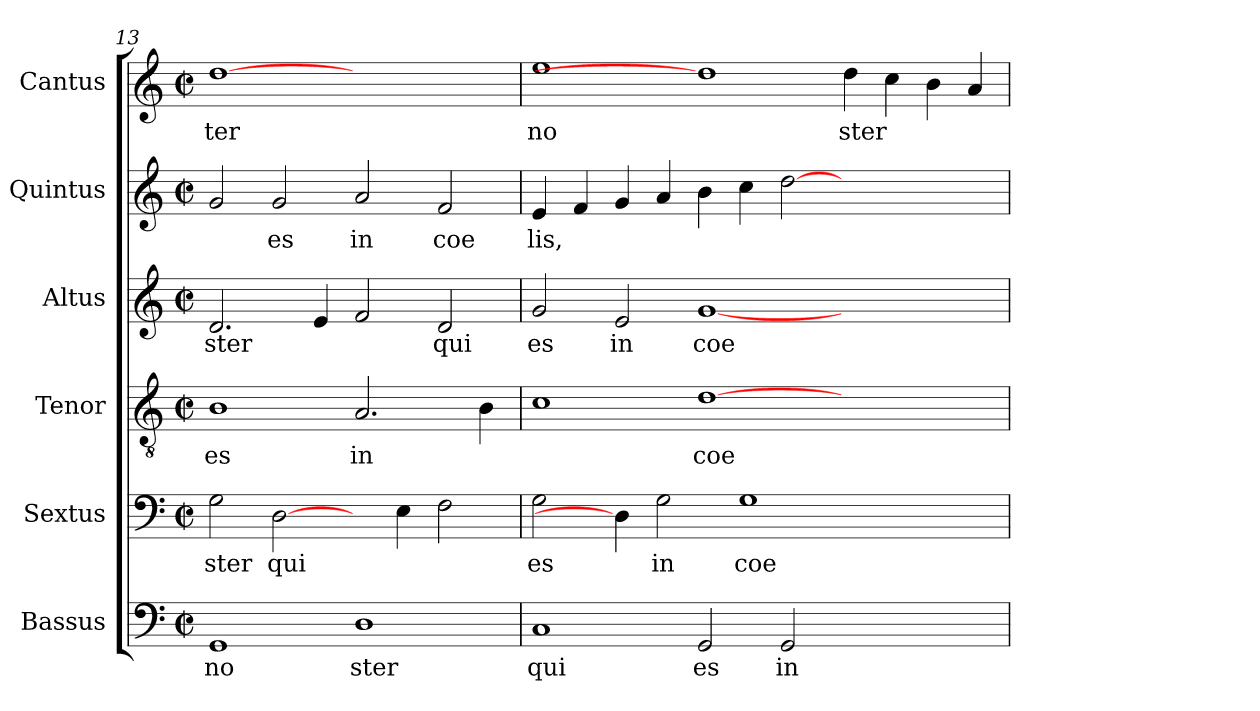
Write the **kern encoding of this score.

**kern	**text	**kern	**text	**kern	**text	**kern	**text	**kern	**text	**kern	**text
*part6	*part6	*part5	*part5	*part4	*part4	*part3	*part3	*part2	*part2	*part1	*part1
*staff6	*staff6	*staff5	*staff5	*staff4	*staff4	*staff3	*staff3	*staff2	*staff2	*staff1	*staff1
*I"Bassus	*	*I"Sextus	*	*I"Tenor	*	*I"Altus	*	*I"Quintus	*	*I"Cantus	*
!!LO:PB:g=z
*clefF4	*	*clefF4	*	*clefGv2	*	*clefG2	*	*clefG2	*	*clefG2	*
*k[]	*	*k[]	*	*k[]	*	*k[]	*	*k[]	*	*k[]	*
*C:	*	*C:	*	*C:	*	*C:	*	*C:	*	*C:	*
*M2/2	*	*M2/2	*	*M2/2	*	*M2/2	*	*M2/2	*	*M2/2	*
*met(c|)	*	*met(c|)	*	*met(c|)	*	*met(c|)	*	*met(c|)	*	*met(c|)	*
=13	=13	=13	=13	=13	=13	=13	=13	=13	=13	=13	=13
!	!LO:LY:b:cj	!	!LO:LY:b:cj	!	!LO:LY:b:cj	!	!LO:LY:b:cj	!	!LO:LY:b:cj	!	!LO:LY:b:cj
1GG	no	2G\	-ster	1B	es	2.d/	ster	2g/	.	[1dd	ter
!	!	!	!LO:LY:b:cj	!	!	!	!	!	!LO:LY:b:cj	!	!
.	.	[2D\	qui	.	.	.	.	2g/	es	.	.
!	!	!	!	!	!	!	!LO:LY:b:cj	!	!	!	!
.	.	.	.	.	.	4e/	.	.	.	.	.
!	!LO:LY:b:cj	!	!	!	!LO:LY:b:cj	!	!LO:LY:b:cj	!	!LO:LY:b:cj	!	!
1D	ster	4ryy	.	2.A/	in	2f/	.	2a/	in	1ryy	.
!	!	!	!LO:LY:b:cj	!	!	!	!	!	!	!	!
.	.	4E\	.	.	.	.	.	.	.	.	.
!	!	!	!LO:LY:b:cj	!	!	!	!LO:LY:b:cj	!	!LO:LY:b:cj	!	!
.	.	2F\	.	.	.	2d/	qui	2f/	coe	.	.
!	!	!	!	!	!LO:LY:b:cj	!	!	!	!	!	!
.	.	.	.	4B\	.	.	.	.	.	.	.
=14	=14	=14	=14	=14	=14	=14	=14	=14	=14	=14	=14
!	!LO:LY:b:cj	!	!LO:LY:b:cj	!	!LO:LY:b:cj	!	!LO:LY:b:cj	!	!LO:LY:b:cj	!	!LO:LY:b:cj
1C	qui	2G\	es	1c	.	2g/	es	4e/	lis,	1ee	no
!	!	!	!	!	!	!	!	!	!LO:LY:b:cj	!	!
.	.	.	.	.	.	.	.	4f/	.	.	.
!	!	!	!	!	!	!	!LO:LY:b:cj	!	!LO:LY:b:cj	!	!
.	.	4D\]	.	.	.	2e/	in	4g/	.	.	.
!	!	!	!LO:LY:b:cj	!	!	!	!	!	!LO:LY:b:cj	!	!
.	.	2G\	in	.	.	.	.	4a/	.	.	.
!	!LO:LY:b:cj	!	!	!	!LO:LY:b:cj	!	!LO:LY:b:cj	!	!LO:LY:b:cj	!	!
2GG/	es	.	.	[>1d	coe	[<1g	coe-	4b\	.	1dd]	.
!	!	!	!LO:LY:b:cj	!	!	!	!	!	!LO:LY:b:cj	!	!
.	.	1G	coe	.	.	.	.	4cc\	.	.	.
!	!LO:LY:b:cj	!	!	!	!	!	!	!	!LO:LY:b:cj	!	!
2GG/	in	.	.	.	.	.	.	[>2dd\	.	.	.
!	!	!	!	!	!	!	!	!	!	!	!LO:LY:b:cj
1ryy	.	.	.	1ryy	.	1ryy	.	1ryy	.	4dd\	ster
!	!	!	!	!	!	!	!	!	!	!	!LO:LY:b:cj
.	.	2.ryy	.	.	.	.	.	.	.	4cc\	.
!	!	!	!	!	!	!	!	!	!	!	!LO:LY:b:cj
.	.	.	.	.	.	.	.	.	.	4b\	.
!	!	!	!	!	!	!	!	!	!	!	!LO:LY:b:cj
.	.	.	.	.	.	.	.	.	.	4a/	.
=	=	=	=	=	=	=	=	=	=	=	=
*-	*-	*-	*-	*-	*-	*-	*-	*-	*-	*-	*-
